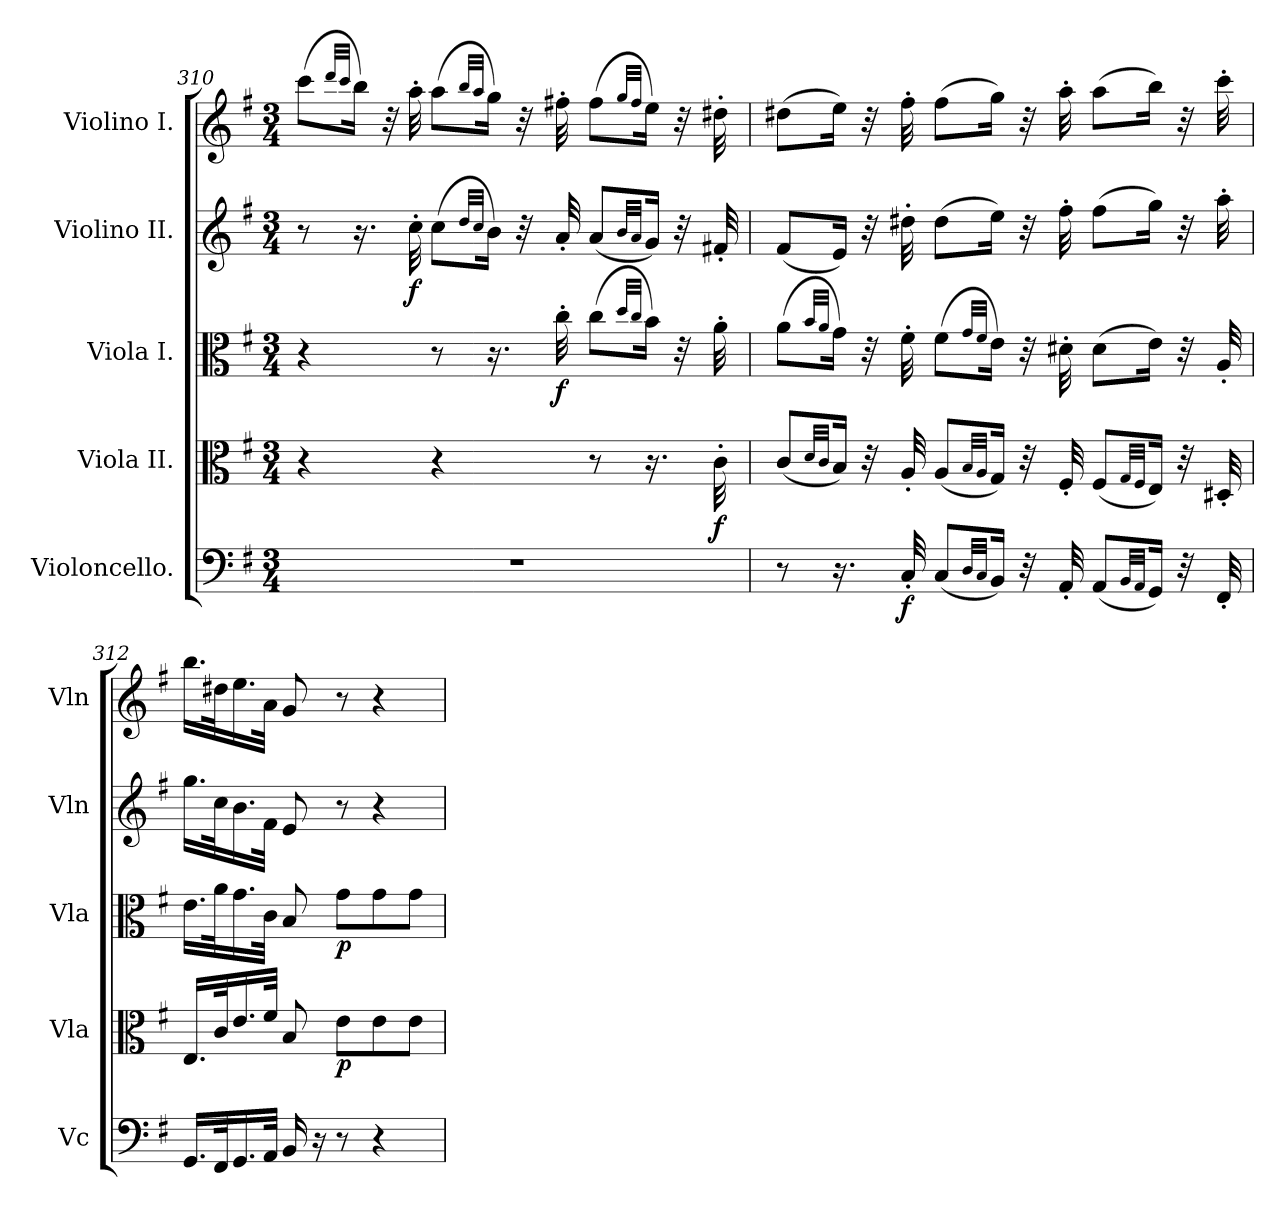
**kern	**dynam	**kern	**dynam	**kern	**dynam	**kern	**dynam	**kern
*part5	*part5	*part4	*part4	*part3	*part3	*part2	*part2	*part1
*staff5	*staff5	*staff4	*staff4	*staff3	*staff3	*staff2	*staff2	*staff1
*I"Violoncello.	*	*I"Viola II.	*	*I"Viola I.	*	*I"Violino II.	*	*I"Violino I.
*I'Vc	*	*I'Vla	*	*I'Vla	*	*I'Vln	*	*I'Vln
*clefF4	*	*clefC3	*	*clefC3	*	*clefG2	*	*clefG2
*k[f#]	*	*k[f#]	*	*k[f#]	*	*k[f#]	*	*k[f#]
*M3/4	*	*M3/4	*	*M3/4	*	*M3/4	*	*M3/4
=310	=310	=310	=310	=310	=310	=310	=310	=310
2.r	.	4r	.	4r	.	8r	.	(>8ccc\L
.	.	.	.	.	.	.	.	32qddd/LLL
.	.	.	.	.	.	.	.	32qccc/JJJ
.	.	.	.	.	.	16.r	.	16bb\Jk)
.	.	.	.	.	.	.	.	32r
!	!	!	!	!	!	!	!LO:DY:b	!
.	.	.	.	.	.	32cc'\	f	32aa'\
.	.	4r	.	8r	.	(>8cc\L	.	(>8aa\L
.	.	.	.	.	.	32qdd/LLL	.	32qbb/LLL
.	.	.	.	.	.	32qcc/JJJ	.	32qaa/JJJ
.	.	.	.	16.r	.	16b\Jk)	.	16gg\Jk)
.	.	.	.	.	.	32r	.	32r
!	!	!	!	!	!LO:DY:b	!	!	!
.	.	.	.	32cc'\	f	32a'/	.	32ff#X'\
.	.	8r	.	(>8cc\L	.	(<8a/L	.	(>8ff#\L
.	.	.	.	32qdd/LLL	.	32qb/LLL	.	32qgg/LLL
.	.	.	.	32qcc/JJJ	.	32qa/JJJ	.	32qff#/JJJ
.	.	16.r	.	16b\Jk)	.	16g/Jk)	.	16ee\Jk)
.	.	.	.	32r	.	32r	.	32r
!	!	!	!LO:DY:b	!	!	!	!	!
.	.	32c'\	f	32a'\	.	32f#X'/	.	32dd#X'\
=311	=311	=311	=311	=311	=311	=311	=311	=311
8r	.	(<8c/L	.	(>8a\L	.	(<8f#/L	.	(>8dd#X\L
.	.	32qd/LLL	.	32qb/LLL	.	.	.	.
.	.	32qc/JJJ	.	32qa/JJJ	.	.	.	.
16.r	.	16B/Jk)	.	16g\Jk)	.	16e/Jk)	.	16ee\Jk)
.	.	32r	.	32r	.	32r	.	32r
!	!LO:DY:b	!	!	!	!	!	!	!
32C'/	f	32A'/	.	32f#'\	.	32dd#X'\	.	32ff#'\
(<8C/L	.	(<8A/L	.	(>8f#\L	.	(>8dd#\L	.	(>8ff#\L
32qD/LLL	.	32qB/LLL	.	32qg/LLL	.	.	.	.
32qC/JJJ	.	32qA/JJJ	.	32qf#/JJJ	.	.	.	.
16BB/Jk)	.	16G/Jk)	.	16e\Jk)	.	16ee\Jk)	.	16gg\Jk)
32r	.	32r	.	32r	.	32r	.	32r
32AA'/	.	32F#'/	.	32d#X'\	.	32ff#'\	.	32aa'\
(<8AA/L	.	(<8F#/L	.	(>8d#\L	.	(>8ff#\L	.	(>8aa\L
32qBB/LLL	.	32qG/LLL	.	.	.	.	.	.
32qAA/JJJ	.	32qF#/JJJ	.	.	.	.	.	.
16GG/Jk)	.	16E/Jk)	.	16e\Jk)	.	16gg\Jk)	.	16bb\Jk)
32r	.	32r	.	32r	.	32r	.	32r
32FF#'/	.	32D#X'/	.	32A'/	.	32aa'\	.	32ccc'\
=312	=312	=312	=312	=312	=312	=312	=312	=312
16.GG/LL	.	16.E/LL	.	16.e\LL	.	16.gg\LL	.	16.bb\LL
32FF#/K	.	32c/K	.	32a\K	.	32cc\K	.	32dd#X\K
16.GG/	.	16.e/	.	16.g\	.	16.b\	.	16.ee\
32AA/JJk	.	32f#/JJk	.	32c\JJk	.	32f#\JJk	.	32a\JJk
16BB/	.	8B/	.	8B/	.	8e/	.	8g/
16r	.	.	.	.	.	.	.	.
!	!	!	!LO:DY:b	!	!LO:DY:b	!	!	!
8r	.	8e\L	p	8g\L	p	8r	.	8r
4r	.	8e\	.	8g\	.	4r	.	4r
.	.	8e\J	.	8g\J	.	.	.	.
=	=	=	=	=	=	=	=	=
*-	*-	*-	*-	*-	*-	*-	*-	*-
